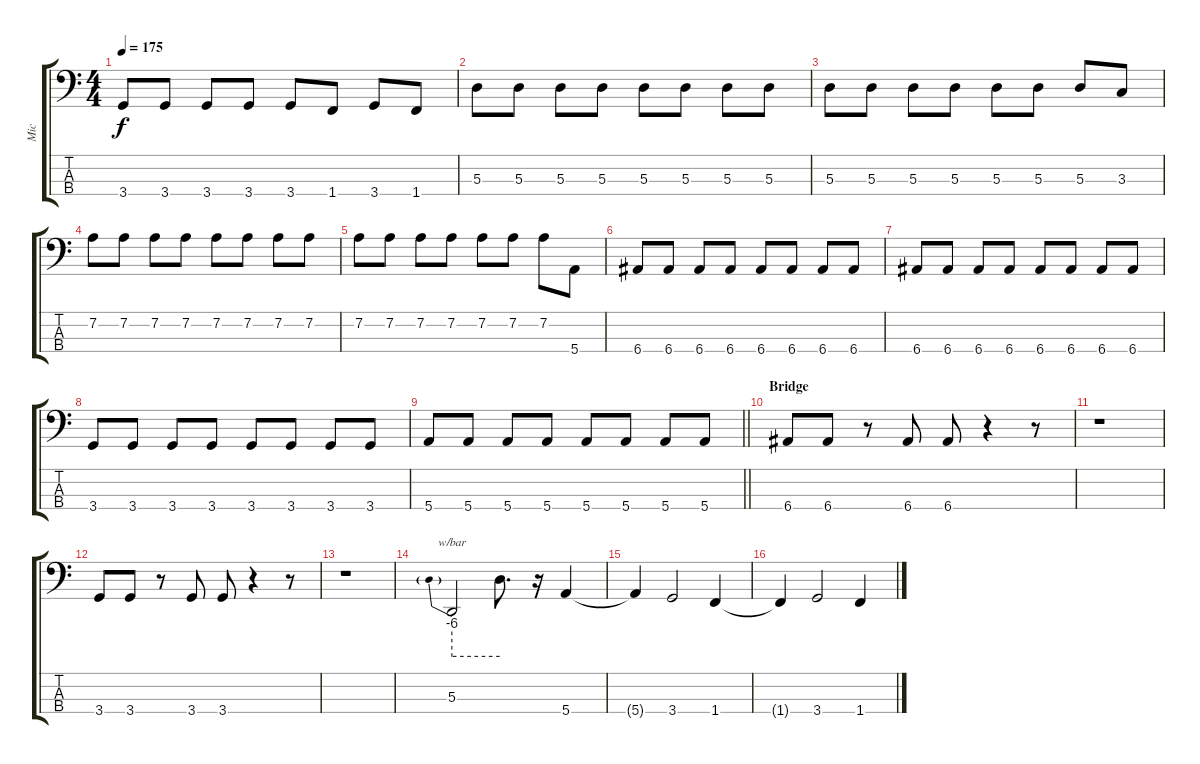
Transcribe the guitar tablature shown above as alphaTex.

\track ("Mic" "Mic") {instrument electricbassfinger}
\staff {score tabs}
\tuning (G2 D2 A1 E1) {hide}
\ts (4 4)
\tempo 175
\clef f4
\ks c
3.4.8{dy f} 3.4.8 3.4.8 3.4.8 3.4.8 1.4.8 3.4.8 1.4.8 |
5.3.8 5.3.8 5.3.8 5.3.8 5.3.8 5.3.8 5.3.8 5.3.8 |
5.3.8 5.3.8 5.3.8 5.3.8 5.3.8 5.3.8 5.3.8 3.3.8 |
7.2.8 7.2.8 7.2.8 7.2.8 7.2.8 7.2.8 7.2.8 7.2.8 |
7.2.8 7.2.8 7.2.8 7.2.8 7.2.8 7.2.8 7.2.8 5.4.8 |
6.4.8 6.4.8 6.4.8 6.4.8 6.4.8 6.4.8 6.4.8 6.4.8 |
6.4.8 6.4.8 6.4.8 6.4.8 6.4.8 6.4.8 6.4.8 6.4.8 |
3.4.8 3.4.8 3.4.8 3.4.8 3.4.8 3.4.8 3.4.8 3.4.8 |
\barLineRight lightlight
5.4.8 5.4.8 5.4.8 5.4.8 5.4.8 5.4.8 5.4.8 5.4.8 |
\section ("" "Bridge")
6.4.8 6.4.8 r.8 6.4.8 6.4.8 r.4 r.8 |
r.1 |
3.4.8 3.4.8 r.8 3.4.8 3.4.8 r.4 r.8 |
r.1 |
5.3.2{tbe (predive default 0 -24 60 -24)} 5.3{t}.8{d} r.16 5.4.4 |
5.4{t}.4 3.4.2 1.4.4 |
1.4{t}.4 3.4.2 1.4.4
